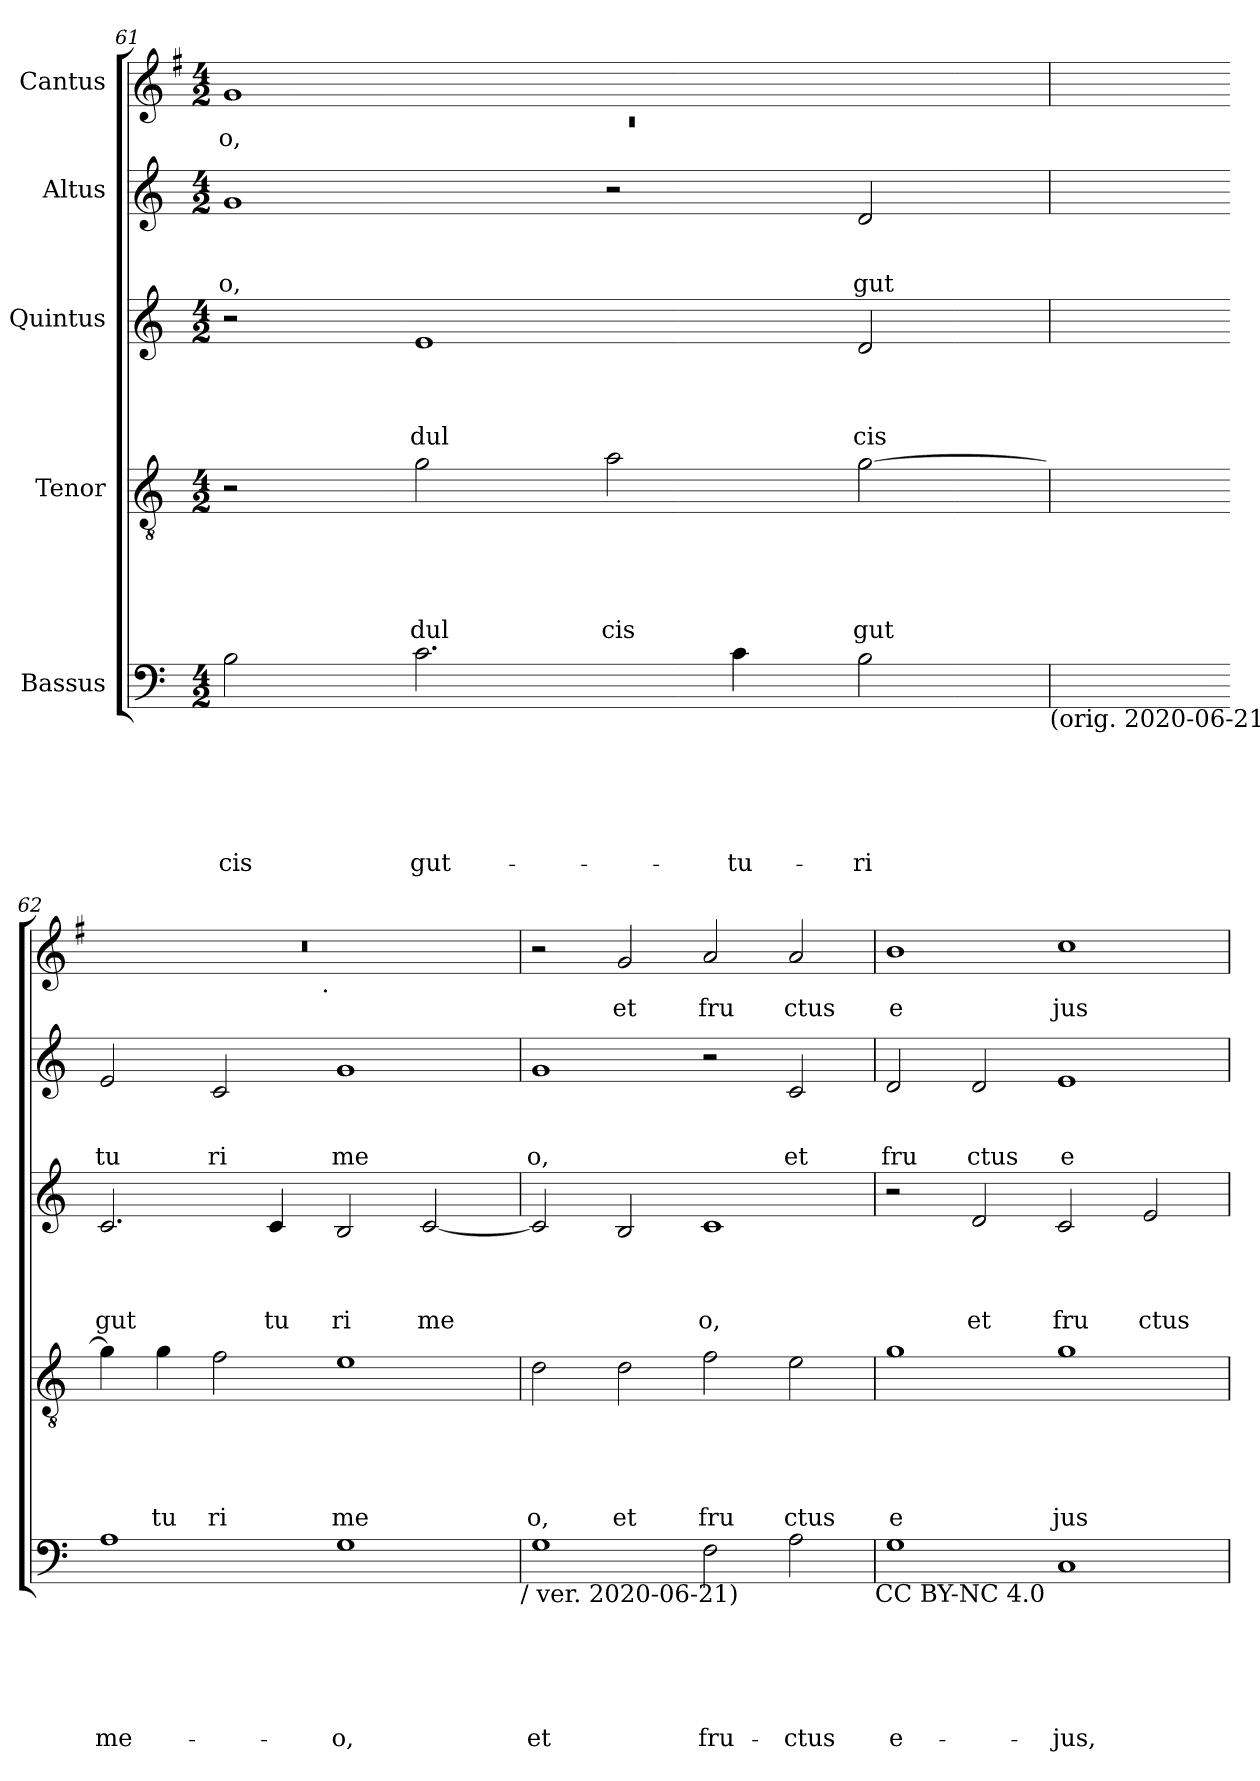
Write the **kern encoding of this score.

**kern	**text	**text	**text	**text	**text	**text	**kern	**text	**text	**text	**text	**text	**kern	**text	**text	**text	**text	**kern	**text	**text	**text	**kern	**text
*part5	*part5	*part5	*part5	*part5	*part5	*part5	*part4	*part4	*part4	*part4	*part4	*part4	*part3	*part3	*part3	*part3	*part3	*part2	*part2	*part2	*part2	*part1	*part1
*staff5	*staff5	*staff5	*staff5	*staff5	*staff5	*staff5	*staff4	*staff4	*staff4	*staff4	*staff4	*staff4	*staff3	*staff3	*staff3	*staff3	*staff3	*staff2	*staff2	*staff2	*staff2	*staff1	*staff1
*I"Bassus	*	*	*	*	*	*	*I"Tenor	*	*	*	*	*	*I"Quintus	*	*	*	*	*I"Altus	*	*	*	*I"Cantus	*
*clefF4	*	*	*	*	*	*	*clefGv2	*	*	*	*	*	*clefG2	*	*	*	*	*clefG2	*	*	*	*clefG2	*
*	*	*	*	*	*	*	*	*	*	*	*	*	*	*	*	*	*	*	*	*	*	*ITrd-3c-5	*
*k[]	*	*	*	*	*	*	*k[]	*	*	*	*	*	*k[]	*	*	*	*	*k[]	*	*	*	*k[]	*
*C:	*	*	*	*	*	*	*C:	*	*	*	*	*	*C:	*	*	*	*	*C:	*	*	*	*C:	*
*M4/2	*	*	*	*	*	*	*M4/2	*	*	*	*	*	*M4/2	*	*	*	*	*M4/2	*	*	*	*M4/2	*
=61	=61	=61	=61	=61	=61	=61	=61	=61	=61	=61	=61	=61	=61	=61	=61	=61	=61	=61	=61	=61	=61	=61	=61
*	*	*	*	*	*	*	*	*	*	*	*	*	*	*	*	*	*	*	*	*	*	*^	*
!	!	!	!	!	!	!LO:LY:b	!	!	!	!	!	!	!	!	!	!	!	!	!	!	!LO:LY:b	!	!LO:N:vis=1	!LO:LY:b
2B\	.	.	.	.	.	-cis	2r	.	.	.	.	.	2r	.	.	.	.	1g	.	.	o,	1cc	0rc	o,
!	!	!	!	!	!	!LO:LY:b	!	!	!	!	!	!LO:LY:b	!	!	!	!	!LO:LY:b	!	!	!	!	!	!	!
2.c\	.	.	.	.	.	gut-	2g\	.	.	.	.	dul	1e	.	.	.	dul	.	.	.	.	.	.	.
!	!	!	!	!	!	!	!	!	!	!	!	!LO:LY:b	!	!	!	!	!	!	!	!	!	!	!	!
.	.	.	.	.	.	.	2a\	.	.	.	.	cis	.	.	.	.	.	2r	.	.	.	1ryy	.	.
!	!	!	!	!	!	!LO:LY:b	!	!	!	!	!	!	!	!	!	!	!	!	!	!	!	!	!	!
4c\	.	.	.	.	.	-tu-	.	.	.	.	.	.	.	.	.	.	.	.	.	.	.	.	.	.
!	!	!	!	!	!	!LO:LY:b	!	!	!	!	!	!LO:LY:b	!	!	!	!	!LO:LY:b	!	!	!	!LO:LY:b	!	!	!
2B\	.	.	.	.	.	-ri	[>2g\	.	.	.	.	gut	2d/	.	.	.	cis	2d/	.	.	gut	.	.	.
!LO:TX:b:t=(orig. 2020-06-21	!	!	!	!	!	!	!	!	!	!	!	!	!	!	!	!	!	!	!	!	!	!	!	!
=62	=62	=62	=62	=62	=62	=62	=62	=62	=62	=62	=62	=62	=62	=62	=62	=62	=62	=62	=62	=62	=62	=62	=62	=62
!	!	!	!	!	!	!LO:LY:b	!	!	!	!	!	!	!	!	!	!	!LO:LY:b	!	!	!	!LO:LY:b	!	!	!
1A	.	.	.	.	.	me-	4g\]	.	.	.	.	.	2.c/	.	.	.	gut	2e/	.	.	tu	0r	2ryy	.
!	!	!	!	!	!	!	!	!	!	!	!	!LO:LY:b	!	!	!	!	!	!	!	!	!	!	!	!
.	.	.	.	.	.	.	4g\	.	.	.	.	tu	.	.	.	.	.	.	.	.	.	.	.	.
!	!	!	!	!	!	!	!	!	!	!	!	!LO:LY:b	!	!	!	!	!	!	!	!	!LO:LY:b	!	!	!
.	.	.	.	.	.	.	2f\	.	.	.	.	ri	.	.	.	.	.	2c/	.	.	ri	.	4...ryy	.
!	!	!	!	!	!	!	!	!	!	!	!	!	!	!	!	!	!LO:LY:b	!	!	!	!	!	!	!
.	.	.	.	.	.	.	.	.	.	.	.	.	4c/	.	.	.	tu	.	.	.	.	.	.	.
!	!	!	!	!	!	!	!	!	!	!	!	!	!	!	!	!	!	!	!	!	!	!	!LO:TX:b:t=.	!
.	.	.	.	.	.	.	.	.	.	.	.	.	.	.	.	.	.	.	.	.	.	.	1ryy	.
!	!	!	!	!	!	!LO:LY:b	!	!	!	!	!	!LO:LY:b	!	!	!	!	!LO:LY:b	!	!	!	!LO:LY:b	!	!	!
1G	.	.	.	.	.	-o,	1e	.	.	.	.	me	2B/	.	.	.	ri	1g	.	.	me	.	.	.
!	!	!	!	!	!	!	!	!	!	!	!	!	!	!	!	!	!LO:LY:b	!	!	!	!	!	!	!
.	.	.	.	.	.	.	.	.	.	.	.	.	[<2c/	.	.	.	me	.	.	.	.	.	.	.
.	.	.	.	.	.	.	.	.	.	.	.	.	.	.	.	.	.	.	.	.	.	.	32ryy	.
!LO:TX:b:t=/ ver. 2020-06-21)	!	!	!	!	!	!	!	!	!	!	!	!	!	!	!	!	!	!	!	!	!	!	!	!
=63	=63	=63	=63	=63	=63	=63	=63	=63	=63	=63	=63	=63	=63	=63	=63	=63	=63	=63	=63	=63	=63	=63	=63	=63
!	!	!	!	!	!	!LO:LY:b	!	!	!	!	!	!LO:LY:b	!	!	!	!	!	!	!	!	!LO:LY:b	!	!	!
*	*	*	*	*	*	*	*	*	*	*	*	*	*	*	*	*	*	*	*	*	*	*v	*v	*
1G	.	.	.	.	.	et	2d\	.	.	.	.	o,	2c/]	.	.	.	.	1g	.	.	o,	2r	.
!	!	!	!	!	!	!	!	!	!	!	!	!LO:LY:b	!	!	!	!	!	!	!	!	!	!	!LO:LY:b
.	.	.	.	.	.	.	2d\	.	.	.	.	et	2B/	.	.	.	.	.	.	.	.	2cc/	et
!	!	!	!	!	!	!LO:LY:b	!	!	!	!	!	!LO:LY:b	!	!	!	!	!LO:LY:b	!	!	!	!	!	!LO:LY:b
2F\	.	.	.	.	.	fru-	2f\	.	.	.	.	fru	1c	.	.	.	o,	2r	.	.	.	2dd/	fru
!	!	!	!	!	!	!LO:LY:b	!	!	!	!	!	!LO:LY:b	!	!	!	!	!	!	!	!	!LO:LY:b	!	!LO:LY:b
2A\	.	.	.	.	.	-ctus	2e\	.	.	.	.	ctus	.	.	.	.	.	2c/	.	.	et	2dd/	ctus
!LO:TX:b:t=CC BY-NC 4.0	!	!	!	!	!	!	!	!	!	!	!	!	!	!	!	!	!	!	!	!	!	!	!
=64	=64	=64	=64	=64	=64	=64	=64	=64	=64	=64	=64	=64	=64	=64	=64	=64	=64	=64	=64	=64	=64	=64	=64
!	!	!	!	!	!	!LO:LY:b	!	!	!	!	!	!LO:LY:b	!	!	!	!	!	!	!	!	!LO:LY:b	!	!LO:LY:b
1G	.	.	.	.	.	e-	1g	.	.	.	.	e	2r	.	.	.	.	2d/	.	.	fru	1ee	e
!	!	!	!	!	!	!	!	!	!	!	!	!	!	!	!	!	!LO:LY:b	!	!	!	!LO:LY:b	!	!
.	.	.	.	.	.	.	.	.	.	.	.	.	2d/	.	.	.	et	2d/	.	.	ctus	.	.
!	!	!	!	!	!	!LO:LY:b	!	!	!	!	!	!LO:LY:b	!	!	!	!	!LO:LY:b	!	!	!	!LO:LY:b	!	!LO:LY:b
1C	.	.	.	.	.	-jus,	1g	.	.	.	.	jus	2c/	.	.	.	fru	1e	.	.	e	1ff	jus
!	!	!	!	!	!	!	!	!	!	!	!	!	!	!	!	!	!LO:LY:b	!	!	!	!	!	!
.	.	.	.	.	.	.	.	.	.	.	.	.	2e/	.	.	.	ctus	.	.	.	.	.	.
=	=	=	=	=	=	=	=	=	=	=	=	=	=	=	=	=	=	=	=	=	=	=	=
*-	*-	*-	*-	*-	*-	*-	*-	*-	*-	*-	*-	*-	*-	*-	*-	*-	*-	*-	*-	*-	*-	*-	*-
